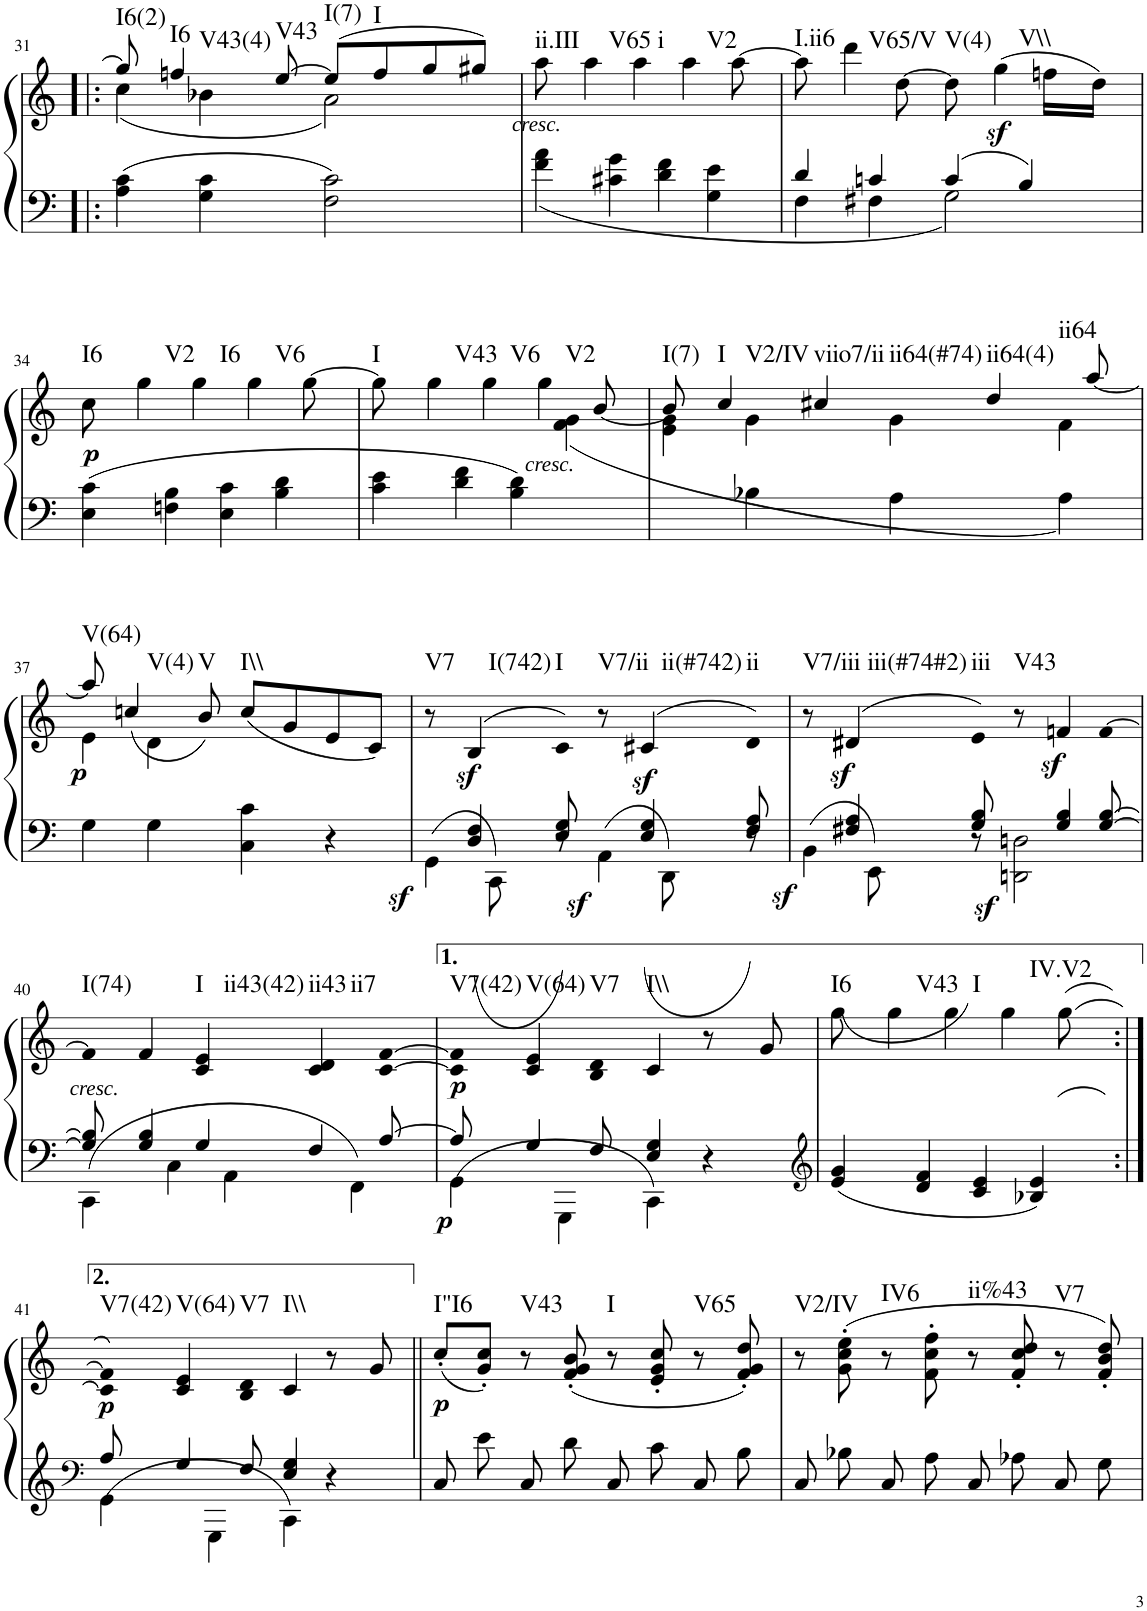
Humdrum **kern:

**kern	**kern	**dynam	**harte
*part1	*part1	*part1	*part1
*staff2	*staff1	*staff1/2	*
*I"Piano	*	*	*
*I'Pno	*	*	*
!!LO:PB:g=z
*clefF4	*clefG2	*	*
*k[]	*k[]	*	*
*M4/4	*M4/4	*	*
*met(c|)	*met(c|)	*	*
=31!|:	=31!|:	=31!|:	=31!|:
*	*^	*	*
!	!	!	!	!LO:H:kt=I6(2)
4A\ 4c\	8gg/]	(4cc\	.	N
!	!	!	!	!LO:H:n=1:kt=I6
!	!	!	!	!LO:H:n=2:kt=V43(4)
.	4ffn/	.	.	N N
4G\ 4c\	.	4b-X\	.	.
!	!	!	!	!LO:H:kt=V43
.	[8ee/	.	.	N
!	!	!	!	!LO:H:kt=I(7)
2F\ 2c\	(8ee/L]	2a\)	.	N
!	!	!	!	!LO:H:kt=I
.	8ff/	.	.	N
.	8gg/	.	.	.
.	8gg#X/J)	.	.	.
*	*v	*v	*	*
=32	=32	=32	=32
!	!	!LO:DY:b	!LO:H:kt=ii.III
4f\ 4a\	8aa\	other-dynamics	N
!	!	!	!LO:H:kt=V65
.	4aa\	.	N
4c#X\ 4g\	.	.	.
!	!	!	!LO:H:kt=i
.	4aa\	.	N
4d\ 4f\	.	.	.
!	!	!	!LO:H:kt=V2
.	4aa\	.	N
4G\ 4e\	.	.	.
.	[8aa\	.	.
=33	=33	=33	=33
*^	*	*	*
!	!	!	!	!LO:H:kt=I.ii6
4d/	4F\	8aa\]	.	N
!	!	!	!	!LO:H:kt=V65/V
.	.	4ddd\	.	N
4cn/	4F#X\	.	.	.
.	.	[8dd\	.	.
!	!	!	!	!LO:H:kt=V(4)
4c/	2G\	8dd\]	.	N
!	!	!	!LO:DY:b	!LO:H:kt=V\\
.	.	(4gg\	sf	N
4B/	.	.	.	.
.	.	16ffn\LL	.	.
.	.	16dd\JJ)	.	.
*v	*v	*	*	*
!!LO:LB:g=z
=34	=34	=34	=34
!	!	!LO:DY:b	!LO:H:kt=I6
4E\ 4c\	8cc\	p	N
!	!	!	!LO:H:kt=V2
.	4gg\	.	N
4Fn\ 4B\	.	.	.
!	!	!	!LO:H:kt=I6
.	4gg\	.	N
4E\ 4c\	.	.	.
!	!	!	!LO:H:kt=V6
.	4gg\	.	N
4B\ 4d\	.	.	.
.	[8gg\	.	.
=35	=35	=35	=35
*	*^	*	*
!	!	!	!	!LO:H:kt=I
4c\ 4e\	8gg\]	2.ryy	.	N
!	!	!	!	!LO:H:kt=V43
.	4gg\	.	.	N
4d\ 4f\	.	.	.	.
!	!	!	!	!LO:H:kt=V6
.	4gg\	.	.	N
4B\ 4d\	.	.	.	.
!	!	!	!LO:DY:b	!LO:H:kt=V2
.	4gg\	.	other-dynamics	N
4ryy	.	(4f\ 4g\	.	.
.	[8b/	.	.	.
=36	=36	=36	=36	=36
!	!	!	!	!LO:H:kt=I(7)
4ryy	8b/]	4e\ 4g\	.	N
!	!	!	!	!LO:H:n=1:kt=I
!	!	!	!	!LO:H:n=2:kt=V2/IV
.	4cc/	.	.	N N
4B-X\	.	4g\	.	.
!	!	!	!	!LO:H:n=1:kt=viio7/ii
!	!	!	!	!LO:H:n=2:kt=ii64(#74)
.	4cc#X/	.	.	N N
4A\	.	4g\	.	.
!	!	!	!	!LO:H:n=1:kt=ii64(4)
!	!	!	!	!LO:H:n=2:kt=ii64
.	4dd/	.	.	N N
4A\)	.	4f\	.	.
.	[8aa/	.	.	.
!!LO:LB:g=z	!!
=37	=37	=37	=37	=37
*^	*	*	*	*
!	!	!	!	!LO:DY:b	!LO:H:kt=V(64)
2ryy	4G\	8aa/]	4e\	p	N
!	!	!	!	!	!LO:H:kt=V(4)
.	.	(4ccn/	.	.	N
.	4G\	.	4d\	.	.
!	!	!	!	!	!LO:H:kt=V
.	.	8b/)	.	.	N
!	!	!	!	!	!LO:H:kt=I\\
4C\ 4c\	2ryy	(8cc/L	2ryy	.	N
.	.	8g/	.	.	.
4r	.	8e/	.	.	.
.	.	8c/J)	.	.	.
*	*	*v	*v	*	*
=38	=38	=38	=38	=38
!	!	!	!LO:DY:b=2	!LO:H:kt=V7
8ryy	4GG\	8r	sf	N
!	!	!	!LO:DY:b	!LO:H:kt=I(742)
4D/ 4F/	.	(4B/	sf	N
.	8CC\	.	.	.
!	!	!	!	!LO:H:kt=I
8E/ 8G/	8r	8c)	.	N
!	!	!	!LO:DY:b=2	!LO:H:kt=V7/ii
8ryy	4AA\	8r	sf	N
!	!	!	!LO:DY:b	!LO:H:kt=ii(#742)
4E/ 4G/	.	(4c#X/	sf	N
.	8DD\	.	.	.
!	!	!	!	!LO:H:kt=ii
8F/ 8A/	8r	8d)	.	N
=39	=39	=39	=39	=39
!	!	!	!LO:DY:b=2	!LO:H:kt=V7/iii
8ryy	4BB\	8r	sf	N
!	!	!	!LO:DY:b	!LO:H:kt=iii(#74#2)
4F#X/ 4A/	.	(4d#X/	sf	N
.	8EE\	.	.	.
!	!	!	!	!LO:H:kt=iii
8G/ 8B/	8r	8e)	.	N
!	!	!	!LO:DY:b=2	!LO:H:kt=V43
8ryy	2DDn\ 2Dn\	8r	sf	N
4G/ 4B/	.	4fnz</	.	.
[8G/ [8B/	.	[8f	.	.
!!LO:LB:g=z
=40	=40	=40	=40	=40
!	!	!	!LO:DY:b	!LO:H:kt=I(74)
8G/] 8B/]	4CC\	8f]	other-dynamics	N
4G/ 4B/	.	4f/	.	.
.	4C\	.	.	.
!	!	!	!	!LO:H:n=1:kt=I
!	!	!	!	!LO:H:n=2:kt=ii43(42)
4G/	.	4c/ 4e/	.	N N
.	4AA\	.	.	.
!	!	!	!	!LO:H:n=1:kt=ii43
!	!	!	!	!LO:H:n=2:kt=ii7
4F/	.	4c/ 4d/	.	N N
.	4FF\	.	.	.
[8A/	.	[8c [8f	.	.
=41	=41	=41	=41	=41
!	!	!	!LO:DY:b=2	!
!	!	!	!LO:DY:n=1:b	!LO:H:kt=V7(42)
8A/]	4GG\	8c] 8f]	p p	N
!	!	!	!	!LO:H:kt=V(64)
4G/	.	4c/ 4e/	.	N
.	4GGG\	.	.	.
!	!	!	!	!LO:H:kt=V7
8F/	.	8B 8d	.	N
!	!	!	!	!LO:H:kt=I\\
4E/ 4G/	4CC\	4c/	.	N
4ryy	4r	8r	.	.
.	.	8g/	.	.
*v	*v	*	*	*
=42	=42	=42	=42
*clefG2	*	*	*
!	!	!	!LO:H:kt=I6
4e/ 4g/	8gg\	.	N
!	!	!	!LO:H:kt=V43
.	4gg\	.	N
4d/ 4f/	.	.	.
!	!	!	!LO:H:kt=I
.	4gg\	.	N
4c/ 4e/	.	.	.
!	!	!	!LO:H:kt=IV.V2
.	4gg\	.	N
4B-X/ 4e/	.	.	.
.	(((8gg\	.	.
!!LO:LB:g=z
=41:|!	=41:|!	=41:|!	=41:|!
*clefF4	*	*	*
*^	*	*	*
!	!	!	!LO:DY:b	!LO:H:kt=V7(42)
8A/	4GG\	8c 8f)))	p	N
!	!	!	!	!LO:H:kt=V(64)
4G/	.	4c/ 4e/	.	N
.	4GGG\	.	.	.
!	!	!	!	!LO:H:kt=V7
8F/	.	8B 8d	.	N
!	!	!	!	!LO:H:kt=I\\
4E/ 4G/	4CC\	4c/	.	N
4ryy	4r	8r	.	.
.	.	8g/	.	.
*v	*v	*	*	*
=42||	=42||	=42||	=42||
!	!	!LO:DY:b	!LO:H:kt=I"I6
8C'\L	(8cc'/L	p	N
8e'\J	8g/' 8cc/'J)	.	.
!	!	!	!LO:H:kt=V43
8C'\L	8r	.	N
8d'\J	(8f/' 8g/' 8b/'	.	.
!	!	!	!LO:H:kt=I
8C'\L	8r	.	N
8c'\J	8e/' 8g/' 8cc/'	.	.
!	!	!	!LO:H:kt=V65
8C'\L	8r	.	N
8B'\J	8f/' 8g/' 8dd/')	.	.
=43	=43	=43	=43
!	!	!	!LO:H:kt=V2/IV
8C'\L	8r	.	N
8B-X'\J	(8g\' 8cc\' 8ee\'	.	.
!	!	!	!LO:H:kt=IV6
8C'\L	8r	.	N
8A'\J	8f\' 8cc\' 8ff\'	.	.
!	!	!	!LO:H:kt=ii%43
8C'\L	8r	.	N
8A-X'\J	8f/' 8cc/' 8dd/'	.	.
!	!	!	!LO:H:kt=V7
8C'\L	8r	.	N
8G'\J	8f/' 8b/' 8dd/')	.	.
=	=	=	=
*-	*-	*-	*-
